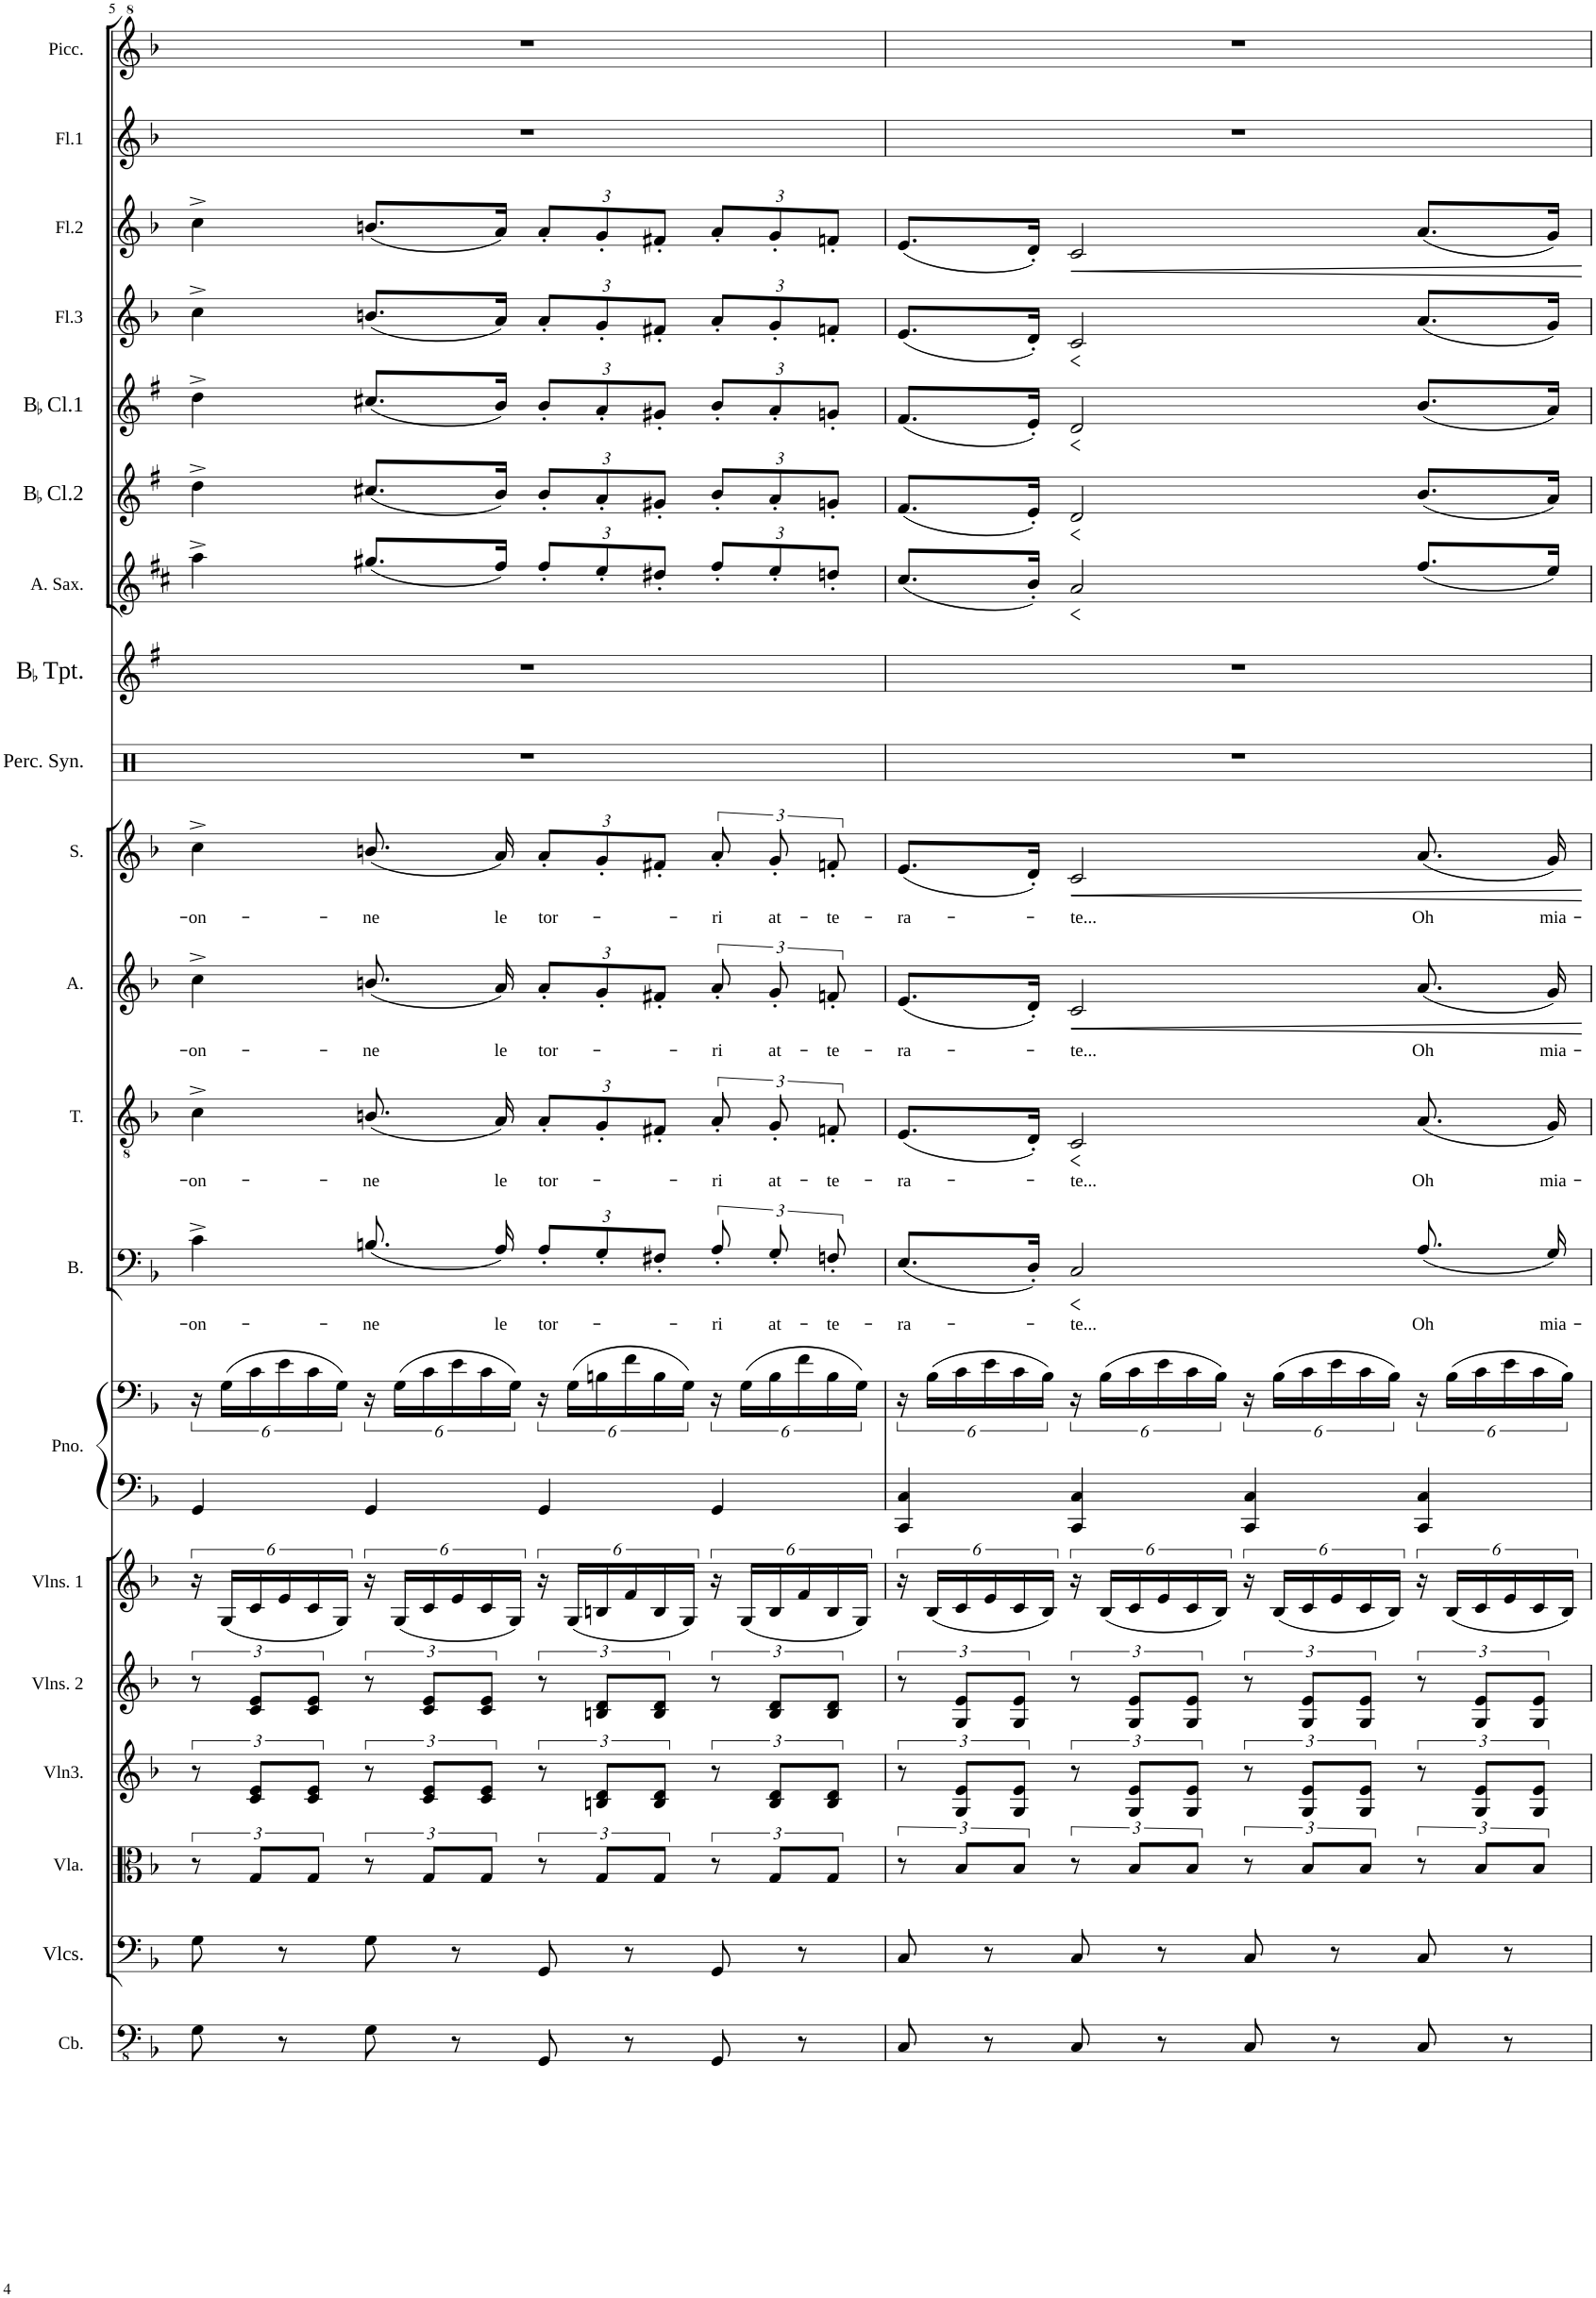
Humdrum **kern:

**kern	**kern	**kern	**kern	**kern	**kern	**kern	**kern	**kern	**text	**kern	**text	**kern	**text	**kern	**text	**kern	**kern	**kern	**kern	**kern	**kern	**kern	**dynam	**kern	**kern
*part20	*part19	*part18	*part17	*part16	*part15	*part14	*part14	*part13	*part13	*part12	*part12	*part11	*part11	*part10	*part10	*part9	*part8	*part7	*part6	*part5	*part4	*part3	*part3	*part2	*part1
*staff21	*staff20	*staff19	*staff18	*staff17	*staff16	*staff15	*staff14	*staff13	*staff13	*staff12	*staff12	*staff11	*staff11	*staff10	*staff10	*staff9	*staff8	*staff7	*staff6	*staff5	*staff4	*staff3	*staff3	*staff2	*staff1
*I"Contrabass	*I"Violoncellos	*I"Viola	*I"Violin 3	*I"Violins 2	*I"Violins 1	*I"Piano1	*	*I"Bass	*	*I"Tenor	*	*I"Alto	*	*I"Soprano	*	*I"Percussion Synthesizer	*I"BaccidentalFlat Trumpet	*I"Alto Saxophone	*I"BaccidentalFlat Clarinet2	*I"BaccidentalFlat Clarinet1	*I"Flute3	*I"Flute2	*	*I"Flute1	*I"Piccolo
*I'Cb.	*I'Vlcs.	*I'Vla.	*I'Vln3.	*I'Vlns. 2	*I'Vlns. 1	*I'Pno.	*	*I'B.	*	*I'T.	*	*I'A.	*	*I'S.	*	*I'Perc. Syn.	*I'BaccidentalFlat Tpt.	*I'A. Sax.	*I'BaccidentalFlat Cl.2	*I'BaccidentalFlat Cl.1	*I'Fl.3	*I'Fl.2	*	*I'Fl.1	*I'Picc.
!!LO:PB:g=z
*clefFv4	*clefF4	*clefC3	*clefG2	*clefG2	*clefG2	*clefF4	*clefF4	*clefF4	*	*clefGv2	*	*clefG2	*	*clefG2	*	*clefX	*clefG2	*clefG2	*clefG2	*clefG2	*clefG2	*clefG2	*	*clefG2	*clefG^2
*Trd7c12	*	*	*	*	*	*	*	*	*	*	*	*	*	*	*	*	*Trd1c2	*Trd5c9	*Trd1c2	*Trd1c2	*	*	*	*	*Trd-7c-12
*k[b-]	*k[b-]	*k[b-]	*k[b-]	*k[b-]	*k[b-]	*k[b-]	*k[b-]	*k[b-]	*	*k[b-]	*	*k[b-]	*	*k[b-]	*	*k[]	*k[f#]	*k[f#c#]	*k[f#]	*k[f#]	*k[b-]	*k[b-]	*	*k[b-]	*k[b-]
=5	=5	=5	=5	=5	=5	=5	=5	=5	=5	=5	=5	=5	=5	=5	=5	=5	=5	=5	=5	=5	=5	=5	=5	=5	=5
!	!	!	!	!	!	!	!	!	!LO:LY:b	!	!LO:LY:b	!	!LO:LY:b	!	!LO:LY:b	!	!	!	!	!	!	!	!	!	!
8GG\	8G\	12r	12r	12r	24r	4GG/	24r	4c^\	-on-	4c^\	-on-	4cc^\	-on-	4cc^\	-on-	1r	1r	4aa^\	4dd^\	4dd^\	4cc^\	4cc^\	.	1r	1r
.	.	.	.	.	(24G/LL	.	(24G\LL	.	.	.	.	.	.	.	.	.	.	.	.	.	.	.	.	.	.
.	.	12G/L	12c/ 12e/L	12c/ 12e/L	24c/	.	24c\	.	.	.	.	.	.	.	.	.	.	.	.	.	.	.	.	.	.
8r	8r	.	.	.	24e/	.	24e\	.	.	.	.	.	.	.	.	.	.	.	.	.	.	.	.	.	.
.	.	12G/J	12c/ 12e/J	12c/ 12e/J	24c/	.	24c\	.	.	.	.	.	.	.	.	.	.	.	.	.	.	.	.	.	.
.	.	.	.	.	24G/JJ)	.	24G\JJ)	.	.	.	.	.	.	.	.	.	.	.	.	.	.	.	.	.	.
!	!	!	!	!	!	!	!	!	!LO:LY:b	!	!LO:LY:b	!	!LO:LY:b	!	!LO:LY:b	!	!	!	!	!	!	!	!	!	!
8GG\	8G\	12r	12r	12r	24r	4GG/	24r	(8.Bn/	-ne	(8.Bn/	-ne	(8.bn/	-ne	(8.bn/	-ne	.	.	(8.gg#X/L	(8.cc#X/L	(8.cc#X/L	(8.bn/L	(8.bn/L	.	.	.
.	.	.	.	.	(24G/LL	.	(24G\LL	.	.	.	.	.	.	.	.	.	.	.	.	.	.	.	.	.	.
.	.	12G/L	12c/ 12e/L	12c/ 12e/L	24c/	.	24c\	.	.	.	.	.	.	.	.	.	.	.	.	.	.	.	.	.	.
8r	8r	.	.	.	24e/	.	24e\	.	.	.	.	.	.	.	.	.	.	.	.	.	.	.	.	.	.
.	.	12G/J	12c/ 12e/J	12c/ 12e/J	24c/	.	24c\	.	.	.	.	.	.	.	.	.	.	.	.	.	.	.	.	.	.
!	!	!	!	!	!	!	!	!	!LO:LY:b	!	!LO:LY:b	!	!LO:LY:b	!	!LO:LY:b	!	!	!	!	!	!	!	!	!	!
.	.	.	.	.	.	.	.	16A/)	le	16A/)	le	16a/)	le	16a/)	le	.	.	16ff#/Jk)	16b/Jk)	16b/Jk)	16a/Jk)	16a/Jk)	.	.	.
.	.	.	.	.	24G/JJ)	.	24G\JJ)	.	.	.	.	.	.	.	.	.	.	.	.	.	.	.	.	.	.
*	*	*	*	*	*	*	*	*Xbrackettup	*	*	*	*	*	*	*	*	*	*	*	*	*	*	*	*	*
!	!	!	!	!	!	!	!	!	!LO:LY:b	!	!	!	!	!	!	!	!	!	!	!	!	!	!	!	!
*	*	*	*	*	*	*	*	*	*	*Xbrackettup	*	*	*	*	*	*	*	*	*	*	*	*	*	*	*
!	!	!	!	!	!	!	!	!	!	!	!LO:LY:b	!	!	!	!	!	!	!	!	!	!	!	!	!	!
*	*	*	*	*	*	*	*	*	*	*	*	*Xbrackettup	*	*	*	*	*	*	*	*	*	*	*	*	*
!	!	!	!	!	!	!	!	!	!	!	!	!	!LO:LY:b	!	!	!	!	!	!	!	!	!	!	!	!
*	*	*	*	*	*	*	*	*	*	*	*	*	*	*Xbrackettup	*	*	*	*	*	*	*	*	*	*	*
!	!	!	!	!	!	!	!	!	!	!	!	!	!	!	!LO:LY:b	!	!	!	!	!	!	!	!	!	!
*	*	*	*	*	*	*	*	*	*	*	*	*	*	*	*	*	*	*Xbrackettup	*Xbrackettup	*Xbrackettup	*Xbrackettup	*Xbrackettup	*	*	*
8GGG/	8GG/	12r	12r	12r	24r	4GG/	24r	12A'/L	tor-	12A'/L	tor-	12a'/L	tor-	12a'/L	tor-	.	.	12ff#'/L	12b'/L	12b'/L	12a'/L	12a'/L	.	.	.
.	.	.	.	.	(24G/LL	.	(24G\LL	.	.	.	.	.	.	.	.	.	.	.	.	.	.	.	.	.	.
.	.	12G/L	12Bn/ 12d/L	12Bn/ 12d/L	24Bn/	.	24Bn\	12G'/	.	12G'/	.	12g'/	.	12g'/	.	.	.	12ee'/	12a'/	12a'/	12g'/	12g'/	.	.	.
8r	8r	.	.	.	24f/	.	24f\	.	.	.	.	.	.	.	.	.	.	.	.	.	.	.	.	.	.
.	.	12G/J	12B/ 12d/J	12B/ 12d/J	24B/	.	24B\	12F#X'/J	.	12F#X'/J	.	12f#X'/J	.	12f#X'/J	.	.	.	12dd#X'/J	12g#X'/J	12g#X'/J	12f#X'/J	12f#X'/J	.	.	.
.	.	.	.	.	24G/JJ)	.	24G\JJ)	.	.	.	.	.	.	.	.	.	.	.	.	.	.	.	.	.	.
*	*	*	*	*	*	*	*	*brackettup	*	*	*	*	*	*	*	*	*	*	*	*	*	*	*	*	*
!	!	!	!	!	!	!	!	!	!LO:LY:b	!	!	!	!	!	!	!	!	!	!	!	!	!	!	!	!
*	*	*	*	*	*	*	*	*	*	*brackettup	*	*	*	*	*	*	*	*	*	*	*	*	*	*	*
!	!	!	!	!	!	!	!	!	!	!	!LO:LY:b	!	!	!	!	!	!	!	!	!	!	!	!	!	!
*	*	*	*	*	*	*	*	*	*	*	*	*brackettup	*	*	*	*	*	*	*	*	*	*	*	*	*
!	!	!	!	!	!	!	!	!	!	!	!	!	!LO:LY:b	!	!	!	!	!	!	!	!	!	!	!	!
*	*	*	*	*	*	*	*	*	*	*	*	*	*	*brackettup	*	*	*	*	*	*	*	*	*	*	*
!	!	!	!	!	!	!	!	!	!	!	!	!	!	!	!LO:LY:b	!	!	!	!	!	!	!	!	!	!
8GGG/	8GG/	12r	12r	12r	24r	4GG/	24r	12A'/	-ri	12A'/	-ri	12a'/	-ri	12a'/	-ri	.	.	12ff#'/L	12b'/L	12b'/L	12a'/L	12a'/L	.	.	.
.	.	.	.	.	(24G/LL	.	(24G\LL	.	.	.	.	.	.	.	.	.	.	.	.	.	.	.	.	.	.
!	!	!	!	!	!	!	!	!	!LO:LY:b	!	!LO:LY:b	!	!LO:LY:b	!	!LO:LY:b	!	!	!	!	!	!	!	!	!	!
.	.	12G/L	12B/ 12d/L	12B/ 12d/L	24B/	.	24B\	12G'/	at-	12G'/	at-	12g'/	at-	12g'/	at-	.	.	12ee'/	12a'/	12a'/	12g'/	12g'/	.	.	.
8r	8r	.	.	.	24f/	.	24f\	.	.	.	.	.	.	.	.	.	.	.	.	.	.	.	.	.	.
!	!	!	!	!	!	!	!	!	!LO:LY:b	!	!LO:LY:b	!	!LO:LY:b	!	!LO:LY:b	!	!	!	!	!	!	!	!	!	!
.	.	12G/J	12B/ 12d/J	12B/ 12d/J	24B/	.	24B\	12Fn'/	-te-	12Fn'/	-te-	12fn'/	-te-	12fn'/	-te-	.	.	12ddn'/J	12gn'/J	12gn'/J	12fn'/J	12fn'/J	.	.	.
.	.	.	.	.	24G/JJ)	.	24G\JJ)	.	.	.	.	.	.	.	.	.	.	.	.	.	.	.	.	.	.
=6	=6	=6	=6	=6	=6	=6	=6	=6	=6	=6	=6	=6	=6	=6	=6	=6	=6	=6	=6	=6	=6	=6	=6	=6	=6
!	!	!	!	!	!	!	!	!	!LO:LY:b	!	!LO:LY:b	!	!LO:LY:b	!	!LO:LY:b	!	!	!	!	!	!	!	!	!	!
8CC/	8C/	12r	12r	12r	24r	4CC/ 4C/	24r	(8.E/L	-ra-	(8.E/L	-ra-	(8.e/L	-ra-	(8.e/L	-ra-	1r	1r	(8.cc#/L	(8.f#/L	(8.f#/L	(8.e/L	(8.e/L	.	1r	1r
.	.	.	.	.	(24B-/LL	.	(24B-\LL	.	.	.	.	.	.	.	.	.	.	.	.	.	.	.	.	.	.
.	.	12B-/L	12G/ 12e/L	12G/ 12e/L	24c/	.	24c\	.	.	.	.	.	.	.	.	.	.	.	.	.	.	.	.	.	.
8r	8r	.	.	.	24e/	.	24e\	.	.	.	.	.	.	.	.	.	.	.	.	.	.	.	.	.	.
.	.	12B-/J	12G/ 12e/J	12G/ 12e/J	24c/	.	24c\	.	.	.	.	.	.	.	.	.	.	.	.	.	.	.	.	.	.
.	.	.	.	.	.	.	.	16D'/Jk)	.	16D'/Jk)	.	16d'/Jk)	.	16d'/Jk)	.	.	.	16b'/Jk)	16e'/Jk)	16e'/Jk)	16d'/Jk)	16d'/Jk)	.	.	.
.	.	.	.	.	24B-/JJ)	.	24B-\JJ)	.	.	.	.	.	.	.	.	.	.	.	.	.	.	.	.	.	.
!	!	!	!	!	!	!	!	!	!LO:LY:b	!	!LO:LY:b	!	!LO:LY:b	!	!LO:LY:b	!	!	!	!	!	!	!	!LO:HP:b	!	!
8CC/	8C/	12r	12r	12r	24r	4CC/ 4C/	24r	2C/	-te...	2C/	-te...	2c/	-te...	2c/	-te...	.	.	2a/	2d/	2d/	2c/	2c/	<	.	.
.	.	.	.	.	(24B-/LL	.	(24B-\LL	.	.	.	.	.	.	.	.	.	.	.	.	.	.	.	.	.	.
.	.	12B-/L	12G/ 12e/L	12G/ 12e/L	24c/	.	24c\	.	.	.	.	.	.	.	.	.	.	.	.	.	.	.	.	.	.
8r	8r	.	.	.	24e/	.	24e\	.	.	.	.	.	.	.	.	.	.	.	.	.	.	.	.	.	.
.	.	12B-/J	12G/ 12e/J	12G/ 12e/J	24c/	.	24c\	.	.	.	.	.	.	.	.	.	.	.	.	.	.	.	.	.	.
.	.	.	.	.	24B-/JJ)	.	24B-\JJ)	.	.	.	.	.	.	.	.	.	.	.	.	.	.	.	.	.	.
8CC/	8C/	12r	12r	12r	24r	4CC/ 4C/	24r	.	.	.	.	.	.	.	.	.	.	.	.	.	.	.	.	.	.
.	.	.	.	.	(24B-/LL	.	(24B-\LL	.	.	.	.	.	.	.	.	.	.	.	.	.	.	.	.	.	.
.	.	12B-/L	12G/ 12e/L	12G/ 12e/L	24c/	.	24c\	.	.	.	.	.	.	.	.	.	.	.	.	.	.	.	.	.	.
8r	8r	.	.	.	24e/	.	24e\	.	.	.	.	.	.	.	.	.	.	.	.	.	.	.	.	.	.
.	.	12B-/J	12G/ 12e/J	12G/ 12e/J	24c/	.	24c\	.	.	.	.	.	.	.	.	.	.	.	.	.	.	.	.	.	.
.	.	.	.	.	24B-/JJ)	.	24B-\JJ)	.	.	.	.	.	.	.	.	.	.	.	.	.	.	.	.	.	.
!	!	!	!	!	!	!	!	!	!LO:LY:b	!	!LO:LY:b	!	!LO:LY:b	!	!LO:LY:b	!	!	!	!	!	!	!	!	!	!
8CC/	8C/	12r	12r	12r	24r	4CC/ 4C/	24r	(8.A/	Oh	(8.A/	Oh	(8.a/	Oh	(8.a/	Oh	.	.	(8.ff#/L	(8.b/L	(8.b/L	(8.a/L	(8.a/L	.	.	.
.	.	.	.	.	(24B-/LL	.	(24B-\LL	.	.	.	.	.	.	.	.	.	.	.	.	.	.	.	.	.	.
.	.	12B-/L	12G/ 12e/L	12G/ 12e/L	24c/	.	24c\	.	.	.	.	.	.	.	.	.	.	.	.	.	.	.	.	.	.
8r	8r	.	.	.	24e/	.	24e\	.	.	.	.	.	.	.	.	.	.	.	.	.	.	.	.	.	.
.	.	12B-/J	12G/ 12e/J	12G/ 12e/J	24c/	.	24c\	.	.	.	.	.	.	.	.	.	.	.	.	.	.	.	.	.	.
!	!	!	!	!	!	!	!	!	!LO:LY:b	!	!LO:LY:b	!	!LO:LY:b	!	!LO:LY:b	!	!	!	!	!	!	!	!	!	!
.	.	.	.	.	.	.	.	16G/)	mia-	16G/)	mia-	16g/)	mia-	16g/)	mia-	.	.	16ee/Jk)	16a/Jk)	16a/Jk)	16g/Jk)	16g/Jk)	.	.	.
.	.	.	.	.	24B-/JJ)	.	24B-\JJ)	.	.	.	.	.	.	.	.	.	.	.	.	.	.	.	.	.	.
.	.	.	.	.	.	.	.	.	.	.	.	.	.	.	.	.	.	.	.	.	.	.	[	.	.
=	=	=	=	=	=	=	=	=	=	=	=	=	=	=	=	=	=	=	=	=	=	=	=	=	=
*-	*-	*-	*-	*-	*-	*-	*-	*-	*-	*-	*-	*-	*-	*-	*-	*-	*-	*-	*-	*-	*-	*-	*-	*-	*-
